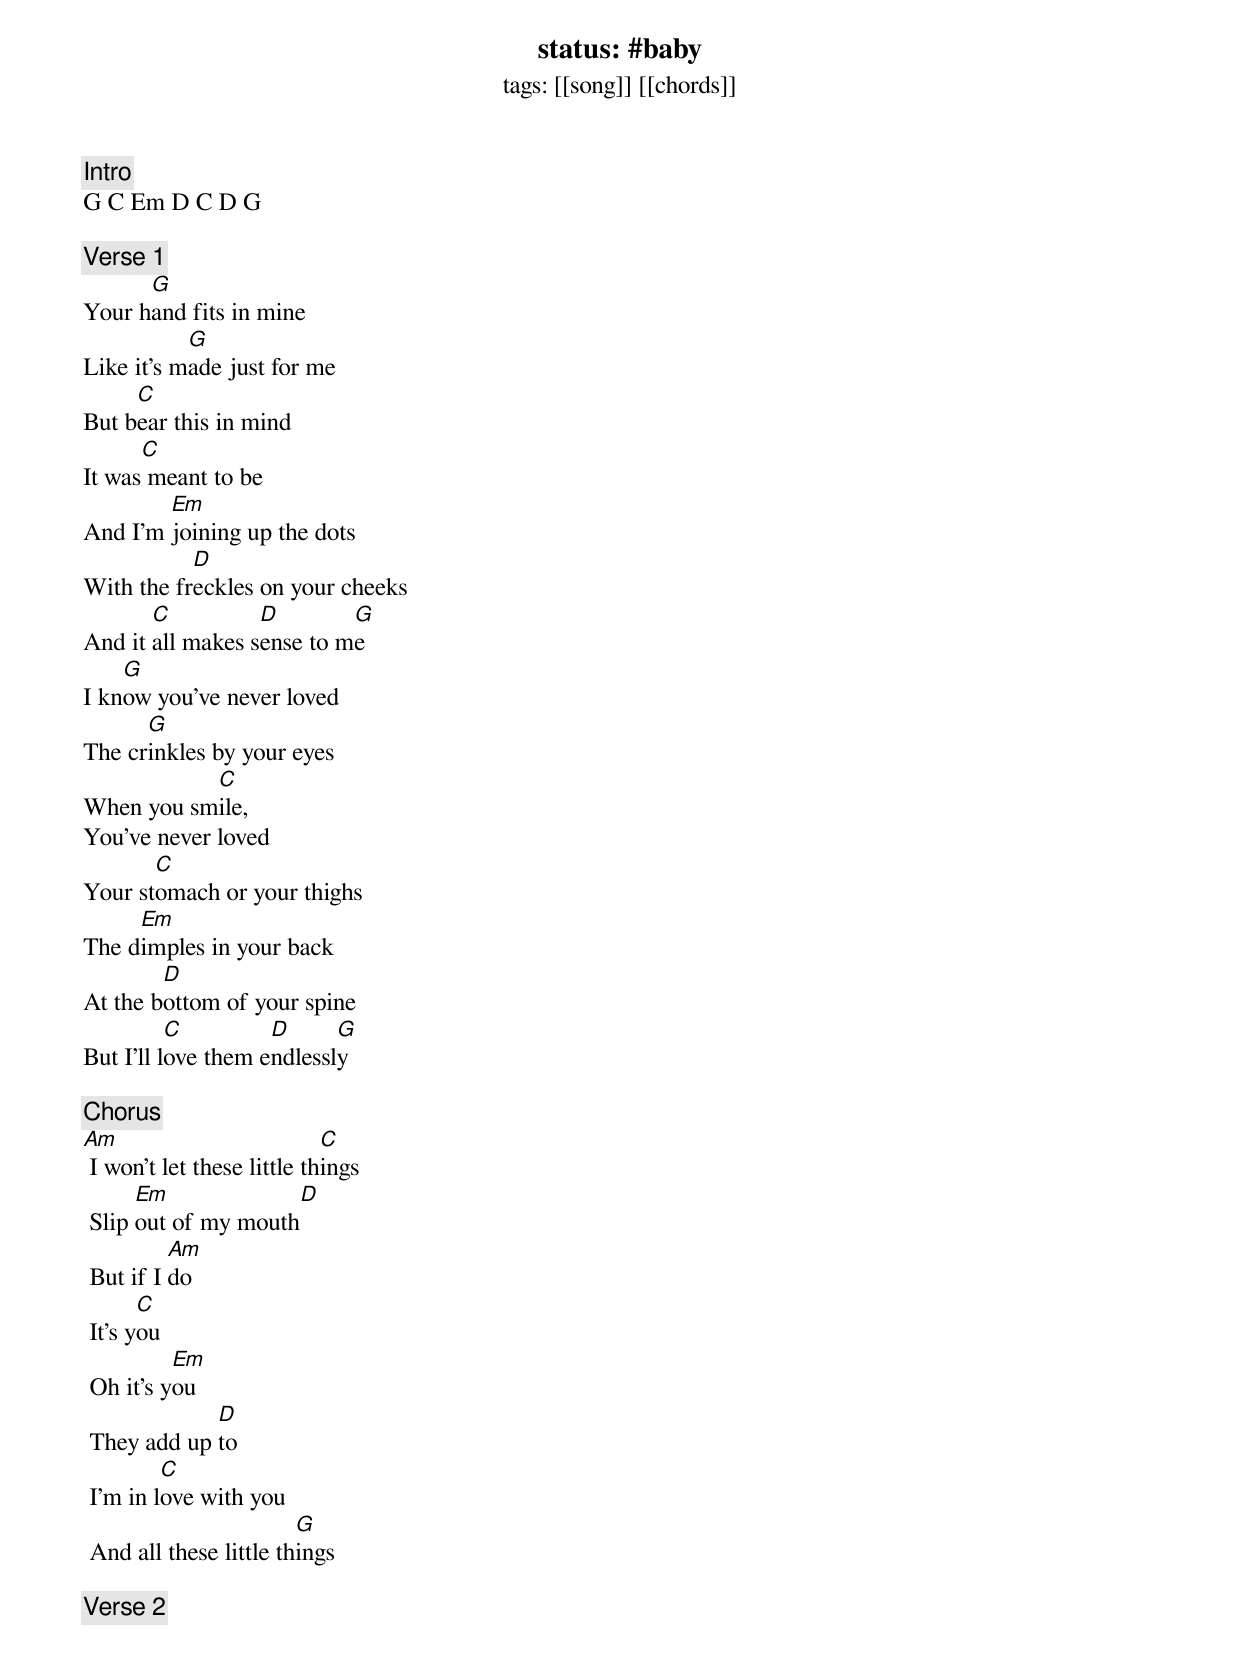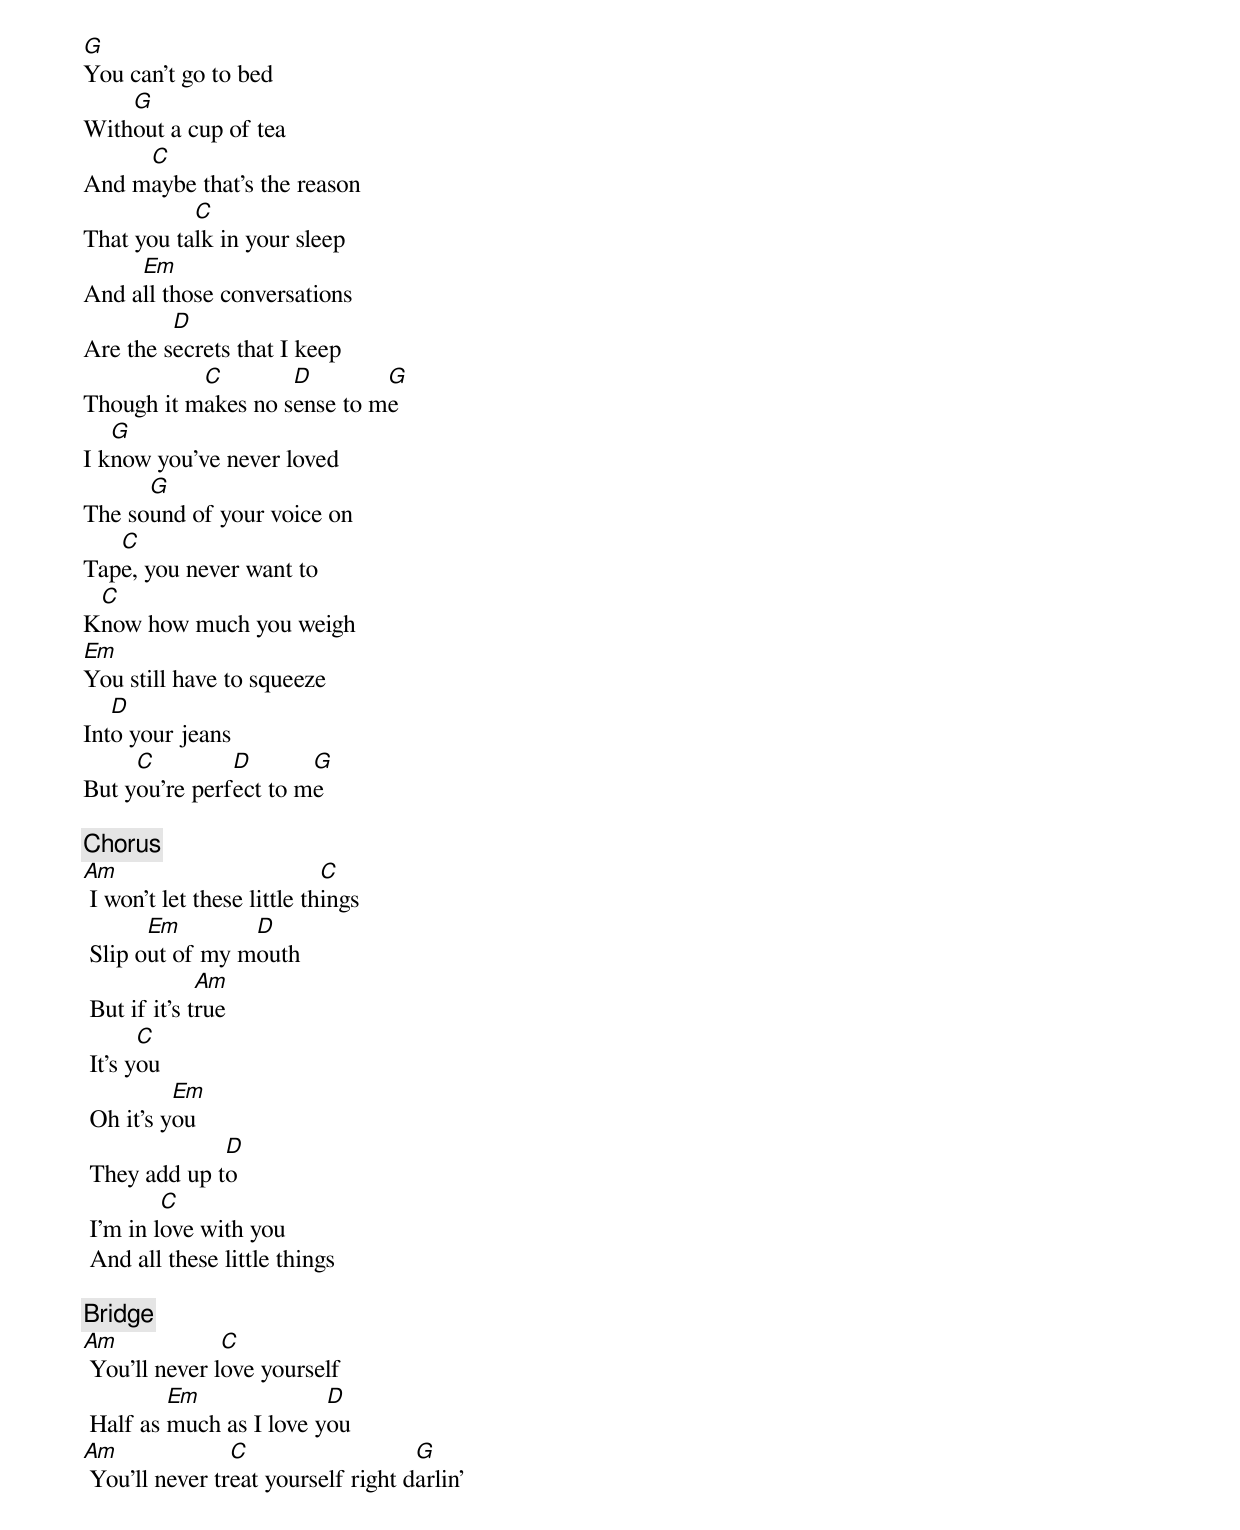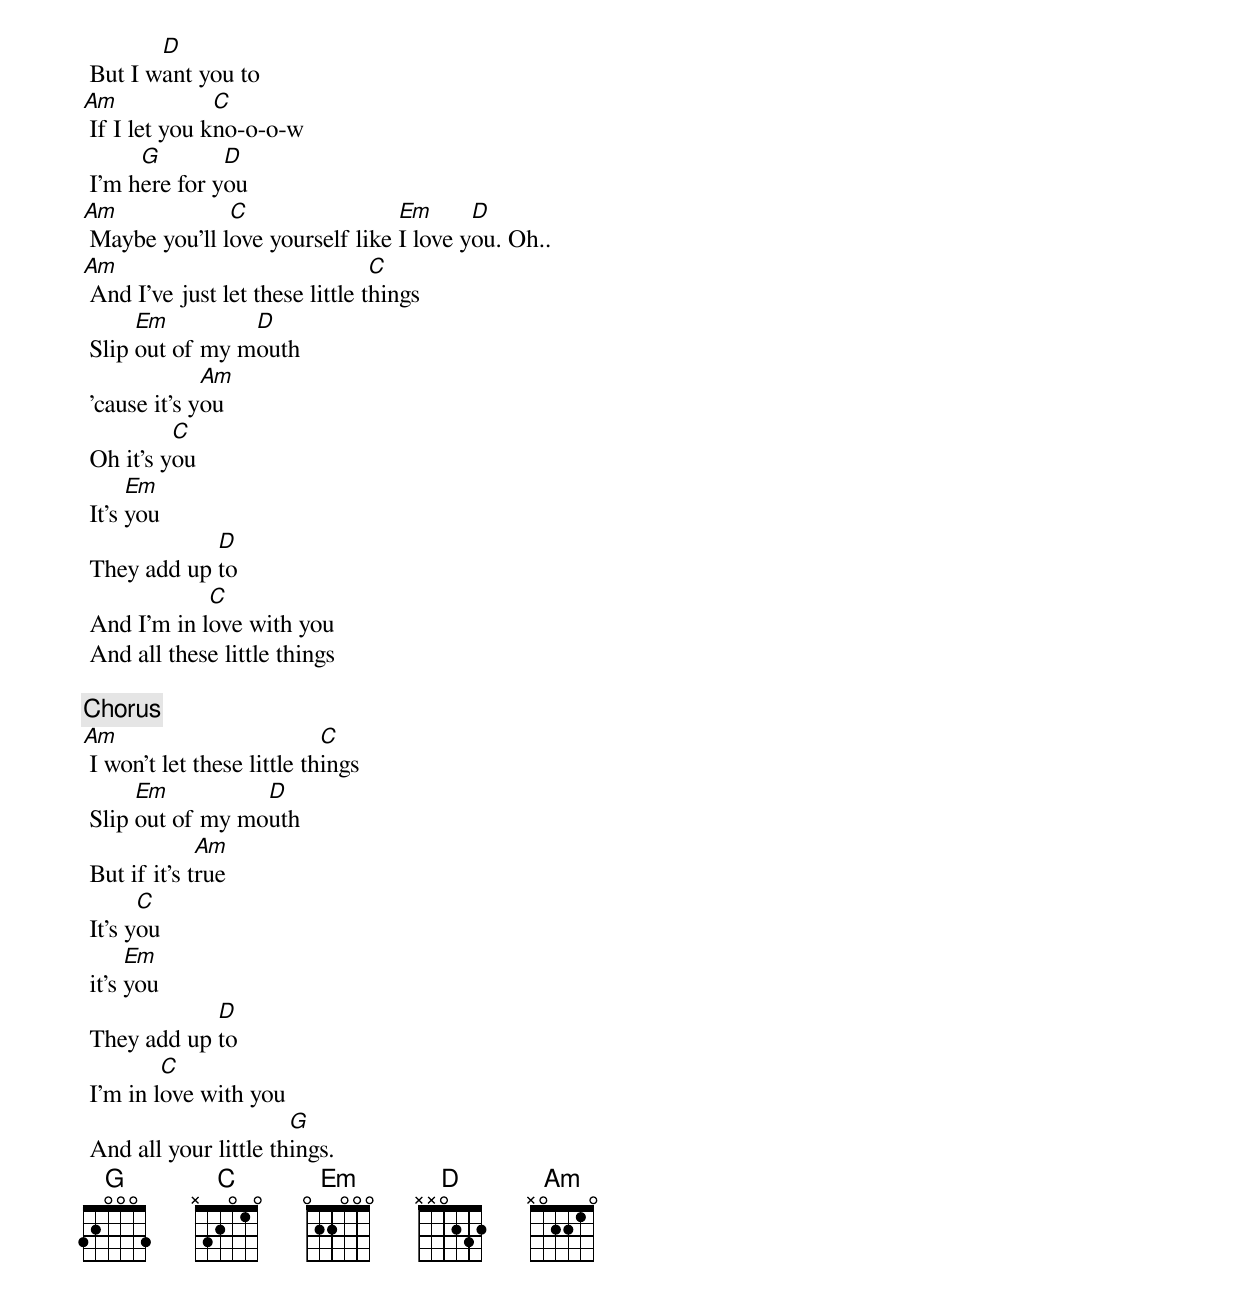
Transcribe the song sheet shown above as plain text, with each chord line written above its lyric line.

status: #baby
tags: [[song]] [[chords]]


[Intro]
G C Em D C D G

[Verse 1]
      G
Your hand fits in mine
           G
Like it's made just for me
     C
But bear this in mind
      C
It was meant to be
        Em
And I'm joining up the dots
           D
With the freckles on your cheeks
       C          D        G
And it all makes sense to me
    G
I know you've never loved
      G
The crinkles by your eyes
           C
When you smile,
You've never loved
       C
Your stomach or your thighs
     Em
The dimples in your back
        D
At the bottom of your spine
          C         D      G
But I'll love them endlessly

[Chorus]
Am                          C
 I won't let these little things
      Em             D
 Slip out of my mouth
          Am
 But if I do
       C
 It's you
          Em
 Oh it's you
             D
 They add up to
         C
 I'm in love with you
                        G
 And all these little things

[Verse 2]
G
You can’t go to bed
    G
Without a cup of tea
     C
And maybe that's the reason
           C
That you talk in your sleep
     Em
And all those conversations
         D
Are the secrets that I keep
           C        D        G
Though it makes no sense to me
   G
I know you've never loved
      G
The sound of your voice on
   C
Tape, you never want to
 C
Know how much you weigh
Em
You still have to squeeze
   D
Into your jeans
     C         D       G
But you're perfect to me

[Chorus]
Am                          C
 I won't let these little things
       Em        D
 Slip out of my mouth
              Am
 But if it's true
       C
 It's you
          Em
 Oh it's you
              D
 They add up to
         C
 I'm in love with you
 And all these little things

[Bridge]
Am             C
 You'll never love yourself
         Em              D
 Half as much as I love you
Am              C                   G
 You'll never treat yourself right darlin'
        D
 But I want you to
Am             C
 If I let you kno-o-o-w
      G        D
 I'm here for you
Am             C                 Em      D
 Maybe you'll love yourself like I love you. Oh..
Am                               C
 And I've just let these little things
      Em         D
 Slip out of my mouth
              Am
 'cause it's you
          C
 Oh it's you
      Em
 It's you
             D
 They add up to
             C
 And I'm in love with you
 And all these little things

[Chorus]
Am                          C
 I won't let these little things
      Em          D
 Slip out of my mouth
              Am
 But if it's true
       C
 It's you
      Em
 it's you
             D
 They add up to
         C
 I'm in love with you
                       G
 And all your little things.
